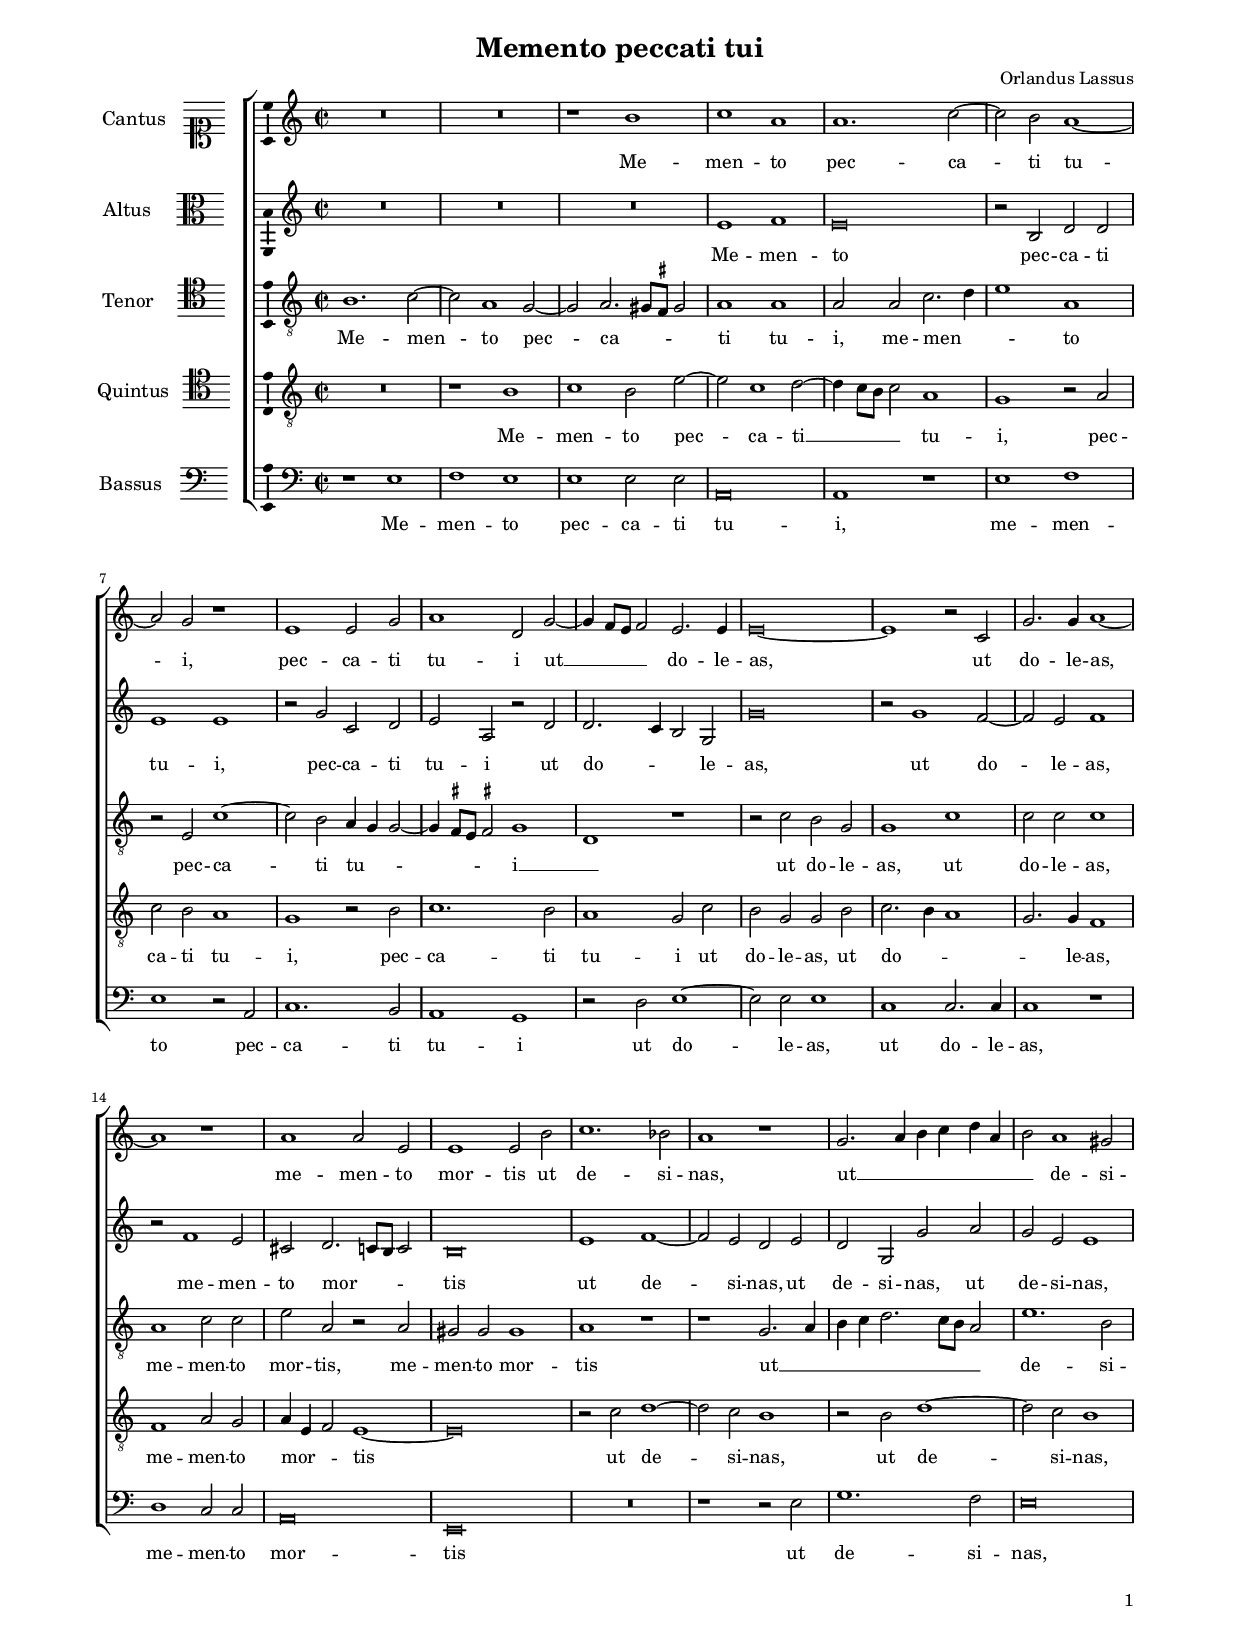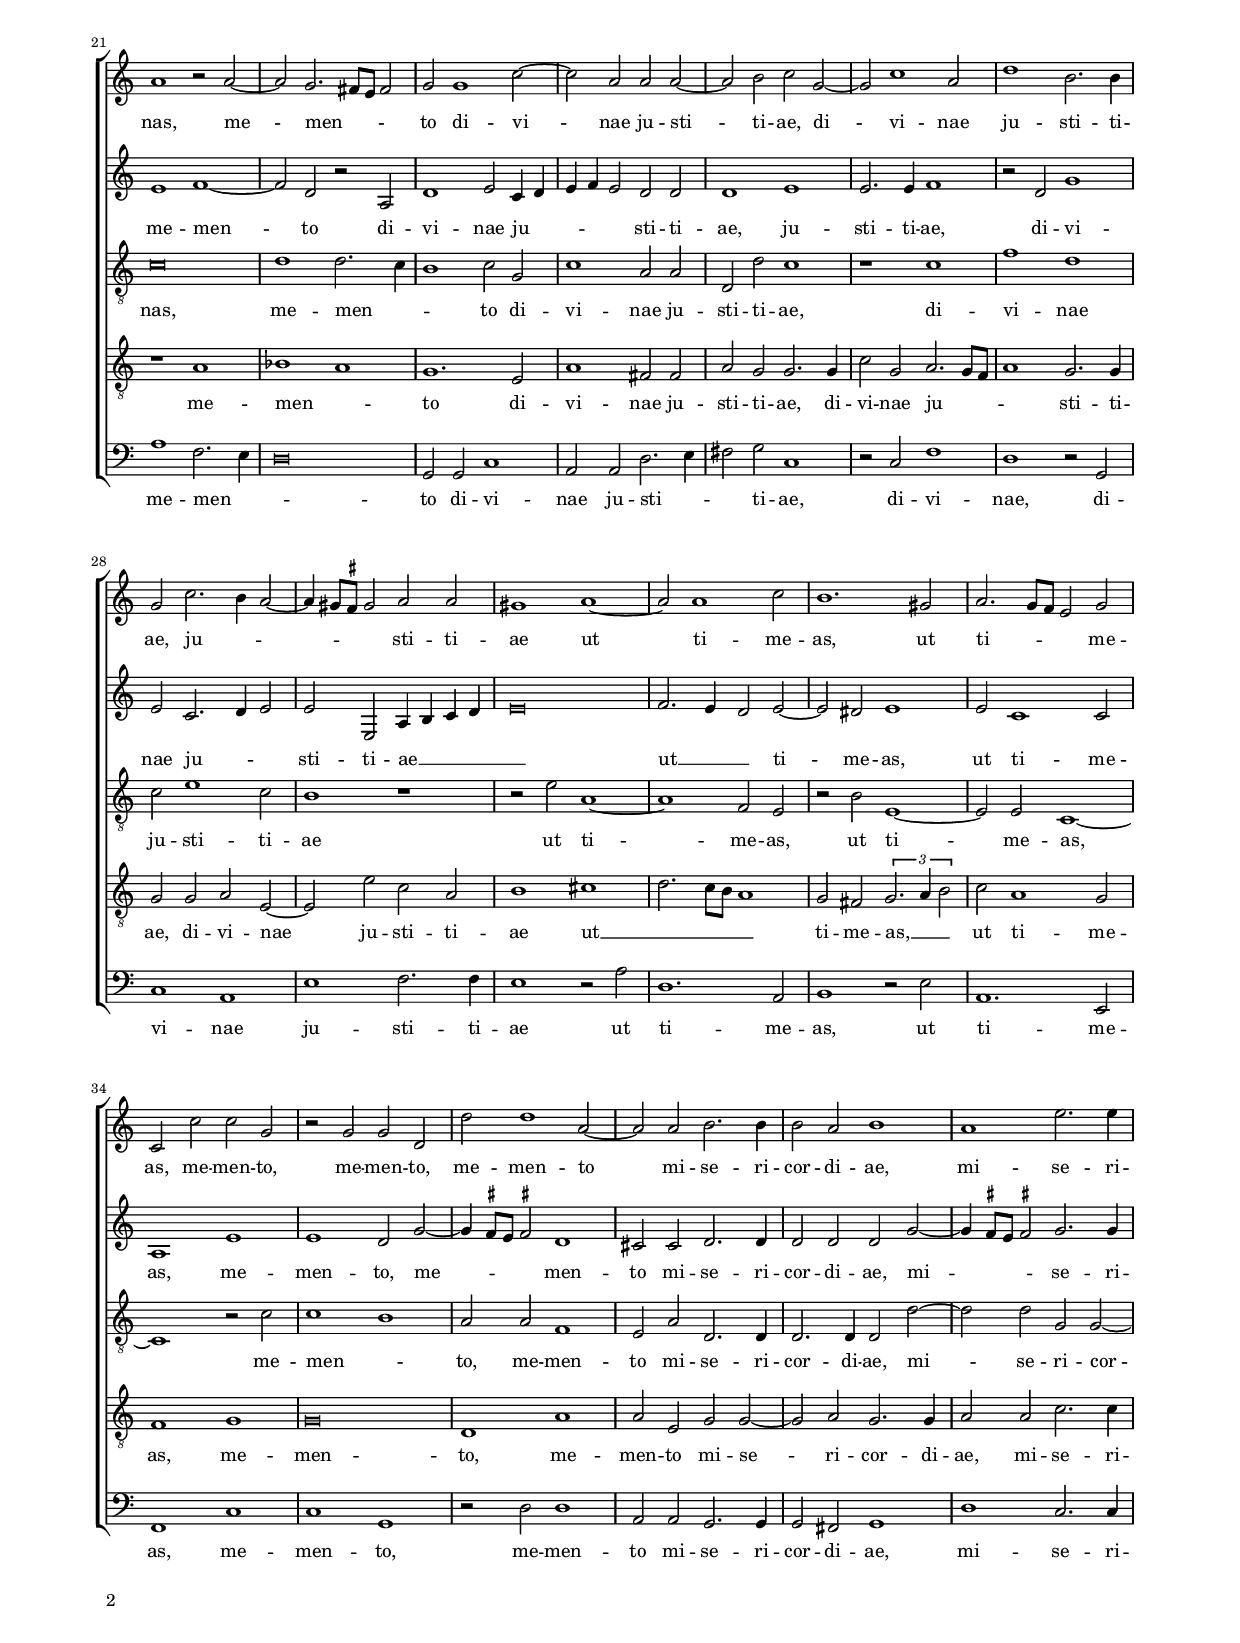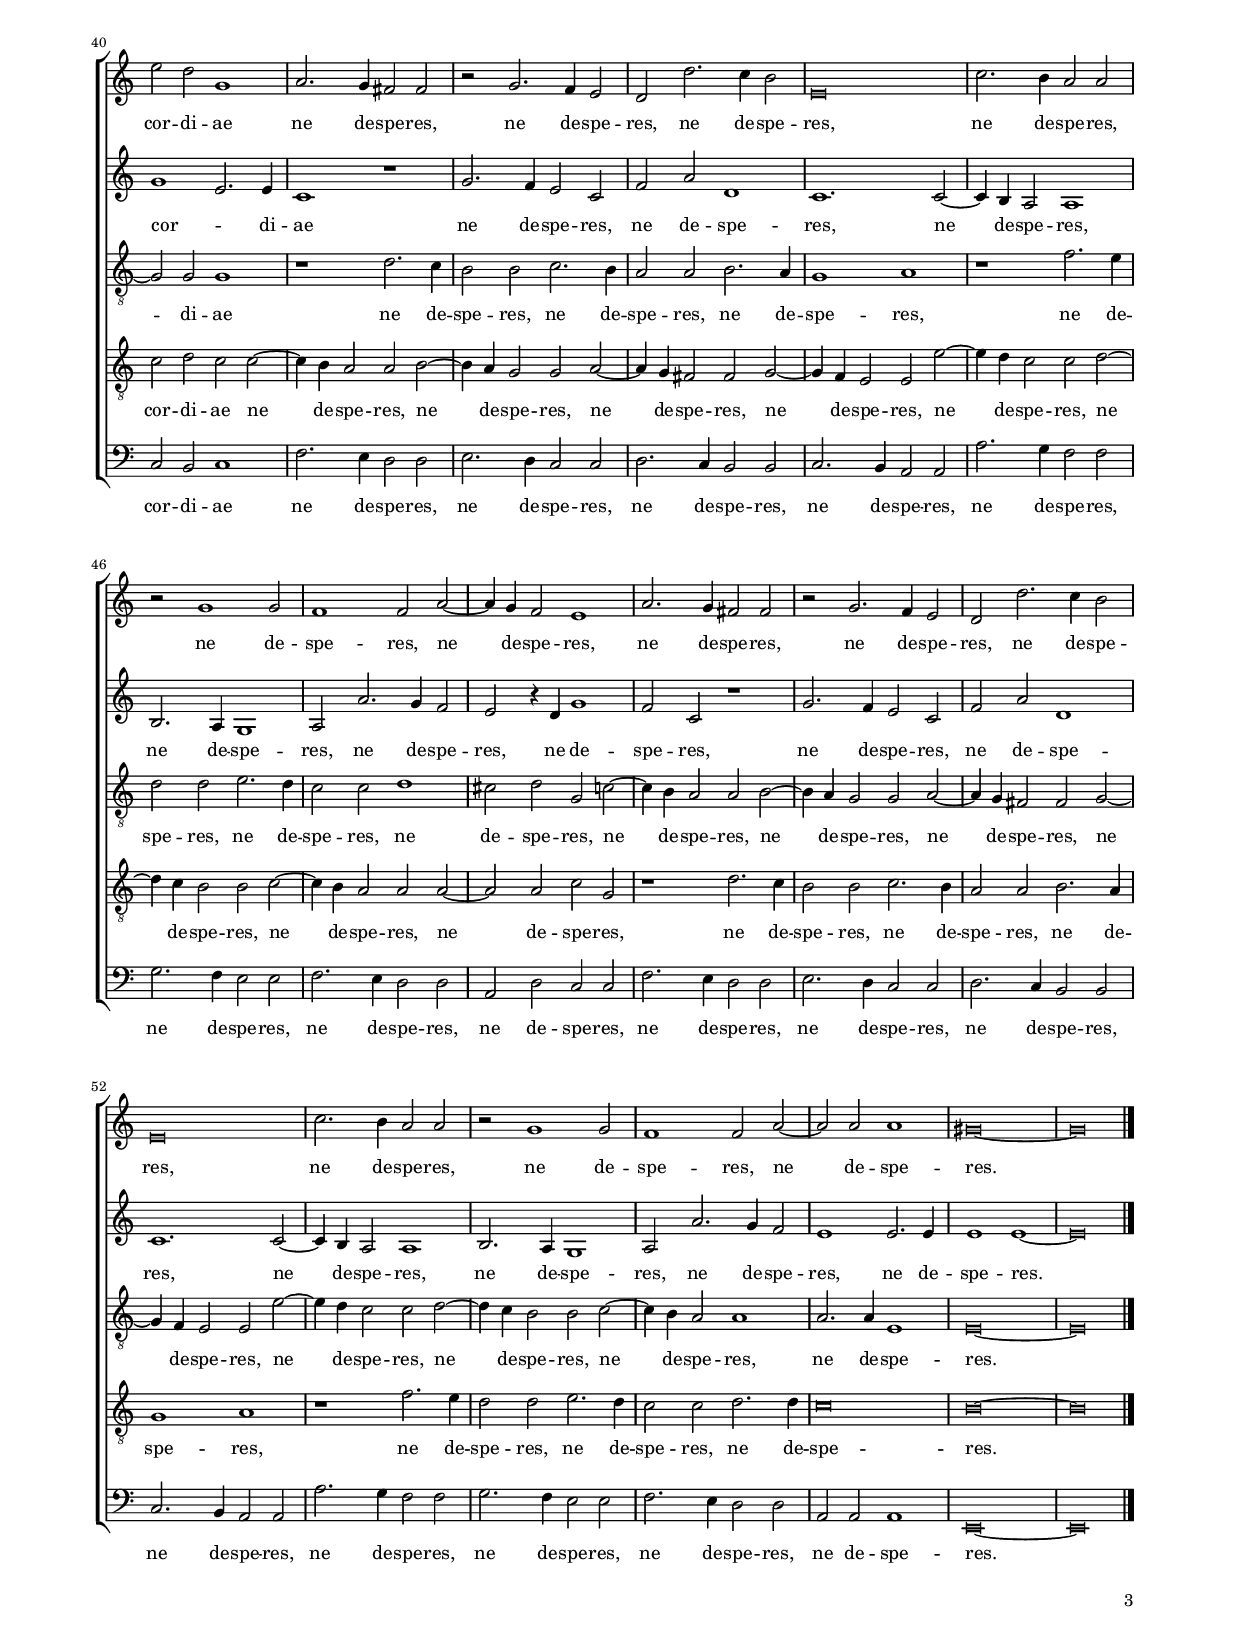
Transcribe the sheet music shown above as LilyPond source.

\header
{
  title="Memento peccati tui"
  composer="Orlandus Lassus"
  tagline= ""
}

\version "2.22.1"
\include "deutsch.ly"
#(set-global-staff-size 15)
% #(set-default-paper-size "letter")
#(ly:set-option 'point-and-click #f)


\paper
	{
	top-margin = 1.8 \cm
	bottom-margin = 1.2 \cm
	left-margin = 1.8 \cm
	right-margin = 1.8 \cm
	ragged-bottom = ##f
	ragged-last-bottom = ##f
	print-page-number = ##f
	system-system-spacing = #'((basic-distance . 17) (minimum-distance . 14) (padding . 7) (strechability . 150))
    oddFooterMarkup=\markup   \fill-line { "" \fromproperty #'page:page-number-string }
    evenFooterMarkup=\markup  \fill-line { \fromproperty #'page:page-number-string "" }
    last-bottom-spacing = #'((basic-distance . 12) (minimum-distance . 7) (padding . 4))
	systems-per-page = 3
%	min-systems-per-page = 3
	}

	
global = {
	\key c \major
	\time 2/2 \set Score.measureLength = #(ly:make-moment 2/1)
    \skip 1*2*58 \bar "|."
	}

	ficta = { \once \set suggestAccidentals = ##t }

	forget = #(define-music-function (music) (ly:music?) #{
		\accidentalStyle forget
		$music
		\accidentalStyle default
		#})


incipitcantus = \markup { \score {
	{
	\set Staff.instrumentName = \markup { \fontsize #1 "Cantus" }
	\key c \major
	\clef soprano
	s4 \bar ""
	}
	\layout  {
	raggedright = ##t
	indent = 1.6 \cm
	line-width = 2.4\cm
	\context { \Staff \remove Time_signature_engraver }
	\override Staff.Clef.Y-extent = #'(0 . 0)
	}} \hspace #1 }

      
incipitaltus = \markup { \score {
	{
	\set Staff.instrumentName = \markup { \fontsize #1 "Altus" }
	\key c \major
	\clef alto
	s4 \bar ""
	}
	\layout  {
	raggedright = ##t
	indent = 1.6 \cm
	line-width = 2.4\cm
	\context { \Staff \remove Time_signature_engraver }
	\override Staff.Clef.Y-extent = #'(0 . 0)
	}} \hspace #1 }


incipittenor = \markup { \score {
	{
	\set Staff.instrumentName = \markup { \fontsize #1 "Tenor" }
	\key c \major
	\clef tenor
	s4 \bar ""
	}
	\layout  {
	raggedright = ##t
	indent = 1.6 \cm
	line-width = 2.4\cm
	\context { \Staff \remove Time_signature_engraver }
	\override Staff.Clef.Y-extent = #'(0 . 0)
	}} \hspace #1 }
      
      
incipitquintus = \markup { \score {
	{
	\set Staff.instrumentName = \markup { \fontsize #1 "Quintus" }
	\key c \major
	\clef tenor
	s4 \bar ""
	}
	\layout  {
	raggedright = ##t
	indent = 1.6 \cm
	line-width = 2.4\cm
	\context { \Staff \remove Time_signature_engraver }
	\override Staff.Clef.Y-extent = #'(0 . 0)
	}} \hspace #1 }
      
      
incipitbassus = \markup { \score {
	{
	\set Staff.instrumentName = \markup { \fontsize #1 "Bassus" }
	\key c \major
	\clef bass
	s4 \bar ""
	}
	\layout  {
	raggedright = ##t
	indent = 1.6 \cm
	line-width = 2.4\cm
	\context { \Staff \remove Time_signature_engraver }
	\override Staff.Clef.Y-extent = #'(0 . 0)
	}} \hspace #1 }


cantus =  \relative c''
	{
	R\breve
	R\breve
	r1 h
	c1 a
%5
	a1. c2~ |
	c2 h a1~
	a2 g r1
	e1 e2 g
	a1 d,2 g~
%10
	g4 f8 e f2 e2. e4 |
	e\breve~
	e1 r2 c
	g'2. g4 a1~
	a1 r
%15
	a1 a2 e |
	e1 e2 h'
	c1. b2
	a1 r
	g2. a4 h c d a
%20
	h2 a1 gis2 |
	a1 r2 a~
	a2 g2. fis8 e fis2
	g2 g1 c2~
	c2 a a a~
%25
	a2 h c g~ |
	g2 c1 a2
	d1 h2. h4
	g2 c2. h4 a2~
	a4 gis8 \ficta fis gis2 a a
%30
	gis1 a~ |
	a2 a1 c2
	h1. gis2
	a2. g8 f e2 g
	c,2 c' c g
%35
	r2 g g d |
	d'2 d1 a2~
	a2 a h2. h4
	h2 a h1
	a1 e'2. e4
%40
	e2 d g,1 |
	a2. g4 fis2 fis
	r2 g2. f4 e2
	d2 d'2. c4 h2
	e,\breve
%45
	c'2. h4 a2 a |
	r2 g1 g2
	f1 f2 a~
	a4 g f2 e1
	a2. g4 fis2 fis
%50
	r2 g2. f4 e2 |
	d2 d'2. c4 h2
	e,\breve
	c'2. h4 a2 a
	r2 g1 g2
%55
	f1 f2 a~ |
	a2 a a1
	gis\breve~
	gis\breve |
	}


altus =  \relative c'
	{
	R\breve
	R\breve
	R\breve
	e1 f
%5
	e\breve |
	r2 h d d
	e1 e
	r2 g c, d
	e2 a, r d
%10
	d2. c4 h2 g |
	g'\breve
	r2 g1 f2~
	f2 e f1
	r2 f1 e2
%15
	cis2 d2. c8 h c2 |
	h\breve
	e1 f~
	f2 e d e
	d2 g, g' a
%20
	g2 e e1 |
	e1 f~
	f2 d r a
	d1 e2 c4 d
	e4 f e2 d d
%25
	d1 e |
	e2. e4 f1
	r2 d g1
	e2 c2. d4 e2
	e2 e, a4 h c d
%30
	e\breve |
	f2. e4 d2 e~
	e2 dis e1
	e2 c1 c2
	a1 e'
%35
	e1 d2 g~ |
	g4 \ficta fis8 e \ficta fis!2 d1
	cis2 cis d2. d4
	d2 d d g~
	g4 \ficta fis8 e \ficta fis!2 g2. g4
%40
	g1 e2. e4 |
	c1 r
	g'2. f4 e2 c
	f2 a d,1
	c1. c2~
%45
	c4 h a2 a1 |
	h2. a4 g1
	a2 a'2. g4 f2
	e2 r4 d g1
	f2 c r1
%50
	g'2. f4 e2 c |
	f2 a d,1
	c1. c2~
	c4 h a2 a1
	h2. a4 g1
%55
	a2 a'2. g4 f2 |
	e1 e2. e4
	e1 e~
	e\breve |
	}


tenor =  \relative c'
	{
	h1. c2~
	c2 a1 g2~
	g2 a2. gis8 \ficta fis gis2
	a1 a
%5
	a2 a c2. d4 |
	e1 a,
	r2 e c'1~
	c2 h a4 g g2~
	g4 \ficta fis8 e \ficta fis!2 g1
%10
	d1 r |
	r2 c' h g
	g1 c
	c2 c c1
	a1 c2 c
%15
	e2 a, r a |
	gis2 gis gis1
	a1 r
	r1 g2. a4
	h4 c d2. c8 h a2
%20
	e'1. h2 |
	c\breve
	d1 d2. c4
	h1 c2 g
	c1 a2 a
%25
	d,2 d' c1 |
	r1 c
	f1 d
	c2 e1 c2
	h1 r
%30
	r2 e a,1~ |
	a1 f2 e
	r2 h' e,1~
	e2 e c1~
	c1 r2 c'
%35
	c1 h |
	a2 a f1
	e2 a d,2. d4
	d2. d4 d2 d'~
	d2 d g, g~
%40
	g2 g g1 |
	r1 d'2. c4
	h2 h c2. h4
	a2 a h2. a4
	g1 a
%45
	r1 f'2. e4 |
	d2 d e2. d4
	c2 c d1
	cis2 d g, c~
	c4 h a2 a h~
%50
	h4 a g2 g a~ |
	a4 g fis2 fis g~
	g4 f e2 e e'~
	e4 d c2 c d~
	d4 c h2 h c~
%55
	c4 h a2 a1 |
	a2. a4 e1
	e\breve~
        e\breve |
	}


quintus  =  \relative c'
	{
	R\breve
	r1 h
	c1 h2 e~
	e2 c1 d2~
%5
	d4 c8 h c2 a1 |
	g1 r2 a
	c2 h a1
	g1 r2 h
	c1. h2
%10
	a1 g2 c |
	h2 g g h
	c2. h4 a1
	g2. g4 f1
	f1 a2 g
%15
	a4 e f2 e1~ |
	e\breve
	r2 c' d1~
	d2 c h1
	r2 h d1~
%20
	d2 c h1 |
	r1 a
	b1 a
	g1. e2
	a1 fis2 fis
%25
	a2 g g2. g4 |
	c2 g a2. g8 f
	a1 g2. g4
	g2 g a e~
	e2 e' c a
%30
	h1 cis |
	d2. c8 h a1
        g2 fis \tuplet 3/2 { g2. a4 h2 }
	c2 a1 g2
	f1 g
%35
	g\breve |
	d1 a'
	a2 e g g~
	g2 a g2. g4
	a2 a c2. c4
%40
	c2 d c c~ |
	c4 h a2 a h~
	h4 a g2 g a~
	a4 g fis2 fis g~
	g4 f e2 e e'~
%45
	e4 d c2 c d~ |
	d4 c h2 h c~
	c4 h a2 a a~
	a2 a c g
	r1 d'2. c4
%50
	h2 h c2. h4 |
	a2 a h2. a4
	g1 a
	r1 f'2. e4
	d2 d e2. d4
%55
	c2 c d2. d4 |
	c\breve
	h\breve~
        h\breve |
	}


bassus  =  \relative c
	{
	r1 e
	f1 e
	e1 e2 e
	a,\breve
%5
	a1 r |
	e'1 f
	e1 r2 a,
	c1. h2
	a1 g
%10
	r2 d' e1~ |
	e2 e e1
	c1 c2. c4
	c1 r
	d1 c2 c
%15
	a\breve |
	e\breve
	R\breve
	r1 r2 e'
	g1. f2
%20
	e\breve |
	a1 f2. e4
	d\breve
	g,2 g c1
	a2 a d2. e4
%25
	fis2 g c,1 |
	r2 c f1
	d1 r2 g,
	c1 a
	e'1 f2. f4
%30
	e1 r2 a |
	d,1. a2
	h1 r2 e
	a,1. e2
	f1 c'
%35
	c1 g |
	r2 d' d1
	a2 a g2. g4
	g2 fis g1
	d'1 c2. c4
%40
	c2 h c1 |
	f2. e4 d2 d
	e2. d4 c2 c
	d2. c4 h2 h
	c2. h4 a2 a
%45
	a'2. g4 f2 f |
	g2. f4 e2 e
	f2. e4 d2 d
	a2 d c c
	f2. e4 d2 d
%50
	e2. d4 c2 c |
	d2. c4 h2 h
	c2. h4 a2 a
	a'2. g4 f2 f
	g2. f4 e2 e
%55
	f2. e4 d2 d |
	a2 a a1
	e\breve~
	e\breve |
	}


lyricscantus = \lyricmode {
	Me -- men -- to pec -- ca -- ti tu -- i,
        pec -- ca -- ti tu -- i
        ut __ _ _ _ do -- le -- as,
        ut do -- le -- as,
        me -- men -- to mor -- tis
        ut de -- si -- nas,
        ut __ _ _ _ _ _ _ de -- si -- nas,
        me -- men -- _ _ _ to di -- vi -- nae ju -- sti -- ti -- ae,
        di -- vi -- nae ju -- sti -- ti -- ae,
        ju -- _ _ _ _ _ sti -- ti -- ae
        ut ti -- me -- as,
        ut ti -- _ _ _ me -- as,
        me -- men -- to,
        me -- men -- to,
        me -- men -- to mi -- se -- ri -- cor -- di -- ae,
        mi -- se -- ri -- cor -- di -- ae
        ne de -- spe -- res,
        ne de -- spe -- res,
        ne de -- spe -- res,
        ne de -- spe -- res,
        ne de -- spe -- res,
        ne de -- spe -- res,
        ne de -- spe -- res,
        ne de -- spe -- res,
        ne de -- spe -- res,
        ne de -- spe -- res,
        ne de -- spe -- res,
        ne de -- spe -- res.
	}


lyricsaltus = \lyricmode {
	Me -- men -- to pec -- ca -- ti tu -- i,
        pec -- ca -- ti tu -- i
        ut do -- _ _ le -- as,
        ut do -- le -- as,
        me -- men -- to mor -- _ _ _ tis
        ut de -- si -- nas,
        ut de -- si -- nas,
        ut de -- si -- nas,
        me -- men -- to di -- vi -- nae ju -- _ _ _ _ sti -- ti -- ae,
        ju -- sti -- ti -- ae,
        di -- vi -- nae ju -- _ _ sti -- ti -- ae __ _ _ _ _
        ut __ _ _ ti -- me -- as,
        ut ti -- me -- as,
        me -- men -- to,
        me -- _ _ _ men -- to mi -- se -- ri -- cor -- di -- ae,
        mi -- _ _ _ se -- ri -- cor -- _ di -- ae
        ne de -- spe -- res,
        ne de -- spe -- res,
        ne de -- spe -- res,
        ne de -- spe -- res,
        ne de -- spe -- res,
        ne de -- spe -- res,
        ne de -- spe -- res,
        ne de -- spe -- res,
        ne de -- spe -- res,
        ne de -- spe -- res,
        ne de -- spe -- res,
        ne de -- spe -- res.
	}


lyricstenor = \lyricmode {
	Me -- men -- to pec -- ca -- _ _ _ ti tu -- i,
        me -- men -- _ _ to pec -- ca -- ti tu -- _ _ _ _ _ i __ _
        ut do -- le -- as,
        ut do -- le -- as,
        me -- men -- to mor -- tis,
        me -- men -- to mor -- tis
        ut __ _ _ _ _ _ _ _ de -- si -- nas,
        me -- men -- _ _ to di -- vi -- nae ju -- sti -- ti -- ae,
        di -- vi -- nae ju -- sti -- ti -- ae
        ut ti -- me -- as,
        ut ti -- me -- as,
        me -- men -- _ to,
        me -- men -- to mi -- se -- ri -- cor -- di -- ae,
        mi -- se -- ri -- cor -- di -- ae
        ne de -- spe -- res,
        ne de -- spe -- res,
        ne de -- spe -- res,
        ne de -- spe -- res,
        ne de -- spe -- res,
        ne de -- spe -- res,
        ne de -- spe -- res,
        ne de -- spe -- res,
        ne de -- spe -- res,
        ne de -- spe -- res,
        ne de -- spe -- res,
        ne de -- spe -- res,
        ne de -- spe -- res,
        ne de -- spe -- res.
	}


lyricsquintus = \lyricmode {
	Me -- men -- to pec -- ca -- ti __ _ _ _ tu -- i,
        pec -- ca -- ti tu -- i,
        pec -- ca -- ti tu -- i
        ut do -- le -- as,
        ut do -- _ _ _ le -- as,
        me -- men -- to mor -- _ _ tis
        ut de -- si -- nas,
        ut de -- si -- nas,
        me -- men -- _ to di -- vi -- nae ju -- sti -- ti -- ae,
        di -- vi -- nae ju -- _ _ _ sti -- ti -- ae,
        di -- vi -- nae ju -- sti -- ti -- ae
        ut __ _ _ _ _ ti -- me -- as, __ _ _ 
        ut ti -- me -- as,
        me -- men -- to,
        me -- men -- to mi -- se -- ri -- cor -- di -- ae,
        mi -- se -- ri -- cor -- di -- ae
        ne de -- spe -- res,
        ne de -- spe -- res,
        ne de -- spe -- res,
        ne de -- spe -- res,
        ne de -- spe -- res,
        ne de -- spe -- res,
        ne de -- spe -- res,
        ne de -- spe -- res,
        ne de -- spe -- res,
        ne de -- spe -- res,
        ne de -- spe -- res,
        ne de -- spe -- res,
        ne de -- spe -- res,
        ne de -- spe -- res.
	}


lyricsbassus = \lyricmode {
	Me -- men -- to pec -- ca -- ti tu -- i,
        me -- men -- to pec -- ca -- ti tu -- i
        ut do -- le -- as,
        ut do -- le -- as,
        me -- men -- to mor -- tis
        ut de -- si -- nas,
        me -- men -- _ _ to di -- vi -- nae ju -- sti -- _ _ ti -- ae,
        di -- vi -- nae,
        di -- vi -- nae ju -- sti -- ti -- ae
        ut ti -- me -- as,
        ut ti -- me -- as,
        me -- men -- to,
        me -- men -- to mi -- se -- ri -- cor -- di -- ae,
        mi -- se -- ri -- cor -- di -- ae
        ne de -- spe -- res,
        ne de -- spe -- res,
        ne de -- spe -- res,
        ne de -- spe -- res,
        ne de -- spe -- res,
        ne de -- spe -- res,
        ne de -- spe -- res,
        ne de -- spe -- res,
        ne de -- spe -- res,
        ne de -- spe -- res,
        ne de -- spe -- res,
        ne de -- spe -- res,
        ne de -- spe -- res,
        ne de -- spe -- res,
        ne de -- spe -- res,
        ne de -- spe -- res.
	}


\score
{  
  % \transpose {
	\new ChoirStaff \with { \override StaffGrouper.staff-staff-spacing.basic-distance = #12 }
	<<

	\new Staff << \global
	\new Voice="v1" {
		\set Staff.instrumentName=\incipitcantus
%		\set Staff.instrumentName= "S"
		\set Staff.midiInstrument = "reed organ"
		\clef violin
		\cantus }
	\new Lyrics \lyricsto "v1" {\lyricscantus }
	>>


	\new Staff << \global
	\new Voice="v2" {
		\set Staff.instrumentName=\incipitaltus
%		\set Staff.instrumentName= "A"
		\set Staff.midiInstrument = "reed organ"
		\clef violin 
		\altus}
	\new Lyrics \lyricsto "v2" {\lyricsaltus }
	>>


	\new Staff << \global
	\new Voice="v3" {
		\set Staff.instrumentName=\incipittenor
%		\set Staff.instrumentName= "T"
		\set Staff.midiInstrument = "reed organ"
		\clef "G_8"
		\tenor }
	\new Lyrics \lyricsto "v3" {\lyricstenor }
	>>


	\new Staff << \global
	\new Voice="v5" {
		\set Staff.instrumentName=\incipitquintus
%		\set Staff.instrumentName= "Q"
		\set Staff.midiInstrument = "reed organ"
		\clef "G_8"
		\quintus}
	\new Lyrics \lyricsto "v5" {\lyricsquintus }
	>>


	\new Staff << \global
	\new Voice="v4" {
		\set Staff.instrumentName=\incipitbassus
%		\set Staff.instrumentName= "B"
		\set Staff.midiInstrument = "reed organ"
		\clef bass 
		\bassus }
	\new Lyrics \lyricsto "v4" {\lyricsbassus}
	>>

	>>
	% } % transpose

	\layout
	{
	indent = 2.5\cm
	\context { \Lyrics \override VerticalAxisGroup.nonstaff-relatedstaff-spacing.padding = #1.4 }
%	\context { \Lyrics \override LyricText.font-size = #1 }
	\context { \Staff \override TimeSignature.break-visibility = #end-of-line-invisible }
	\context { \Staff \consists "Ambitus_engraver" }
	\context { \Score \override BarNumber.padding = #2 }
	\context { \Voice \override NoteHead.style = #'baroque }
	}

\midi
	{
    	\tempo 2 = 90
	}

}


% EOF
